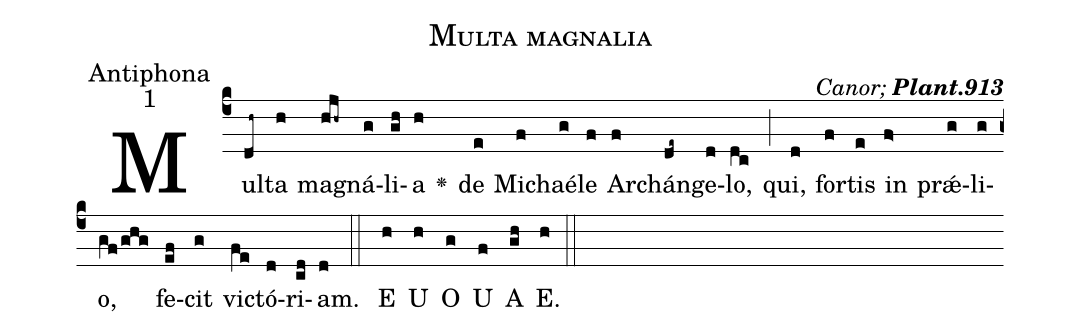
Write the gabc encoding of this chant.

name:Multa magnalia;
office-part:Antiphona;
mode:1;
commentary:{\itshape\mdseries Canor;\/} {\bfseries Plant.913};
%%
(c4)Mul(dh~)ta(h) ma(hjh~)gná(g)li(gh)a(h) <v>\greheightstar</v>() de(e) Mi(f)chaé(g)le(f) Ar(f)chán(de~)ge(d)lo,(dc) (;) qui,(d) for(f)tis(e) in(f>) prǽ(g)li(g)o,(gf/ghg) fe(ef)cit(g) vi(fe)ctó(d)ri(cd)am.(d) (::)
<eu> E(h) U(h) O(g) U(f) A(gh) E.(h) </eu> (::)
